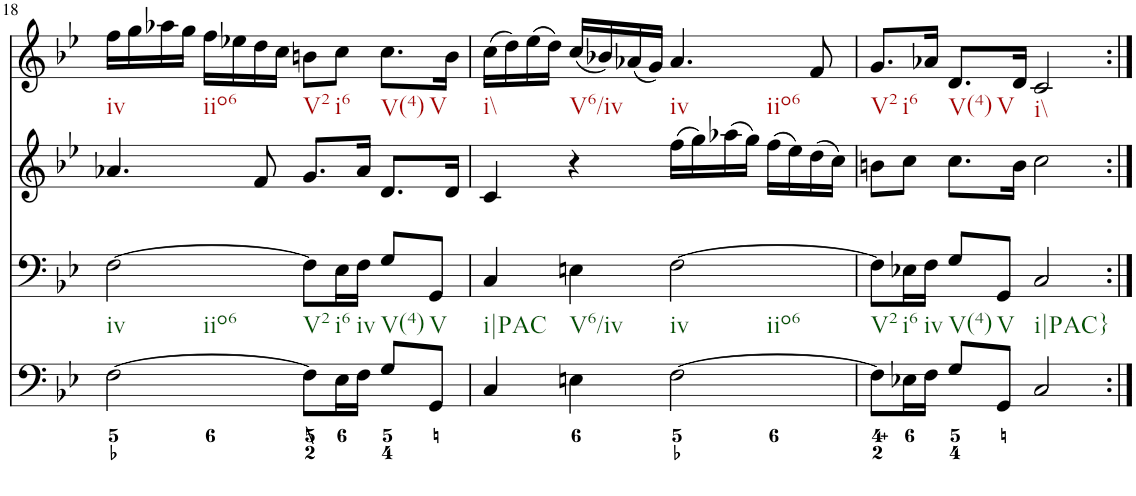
**kern	**kern	**kern	**kern
*part4	*part3	*part2	*part1
*staff4	*staff3	*staff2	*staff1
*I"violn	*I"violn	*I"cello	*I"organ
!!LO:PB:g=z
*clefF4	*clefF4	*clefG2	*clefG2
*k[b-e-]	*k[b-e-]	*k[b-e-]	*k[b-e-]
*g:	*g:	*g:	*g:
*M4/4	*M4/4	*M4/4	*M4/4
*met(c)	*met(c)	*met(c)	*met(c)
=18	=18	=18	=18
!	!	!	!LO:TX:b:t=iv
!	!LO:TX:b:t=iv	!	!
!	!LO:TX:b:t=iio6	!	!
[2F\	[2F\	4.a-X/	16ff\LL
.	.	.	16gg\
.	.	.	16aa-X\
.	.	.	16gg\JJ
!	!	!	!LO:TX:b:t=iio6
.	.	.	16ff\LL
.	.	.	16ee-X\
.	.	8f/	16dd\
.	.	.	16cc\JJ
!	!	!	!LO:TX:b:t=V2
!	!LO:TX:b:t=V2	!	!
8F\L]	8F\L]	8.g/L	8bn\L
!	!	!	!LO:TX:b:t=i6
!	!LO:TX:b:t=i6	!	!
16E-\L	16E-\L	.	8cc\J
!	!LO:TX:b:t=iv	!	!
16F\JJ	16F\JJ	16a-/Jk	.
!	!	!	!LO:TX:b:t=V(4)
!	!	!	!LO:TX:b:t=V
!	!LO:TX:b:t=V(4)	!	!
8G/L	8G/L	8.d/L	8.cc\L
!	!LO:TX:b:t=V	!	!
8GG/J	8GG/J	.	.
.	.	16d/Jk	16b\Jk
=19	=19	=19	=19
!	!	!	!LO:TX:b:t=i\\
!	!LO:TX:b:t=i|PAC	!	!
4C/	4C/	4c/	(16cc\LL
.	.	.	16dd\)
.	.	.	(16ee-\
.	.	.	16dd\JJ)
!	!	!	!LO:TX:b:t=V6/iv
!	!LO:TX:b:t=V6/iv	!	!
4En\	4En\	4r	(16cc/LL
.	.	.	16b-X/)
.	.	.	(16a-X/
.	.	.	16g/JJ)
!	!	!	!LO:TX:b:t=iv
!	!	!	!LO:TX:b:t=iio6
!	!LO:TX:b:t=iv	!	!
!	!LO:TX:b:t=iio6	!	!
[2F\	[2F\	(16ff\LL	4.a-/
.	.	16gg\)	.
.	.	(16aa-X\	.
.	.	16gg\JJ)	.
.	.	(16ff\LL	.
.	.	16ee-\)	.
.	.	(16dd\	8f/
.	.	16cc\JJ)	.
=20	=20	=20	=20
!	!	!	!LO:TX:b:t=V2
!	!	!	!LO:TX:b:t=i6
!	!LO:TX:b:t=V2	!	!
8F\L]	8F\L]	8bn\L	8.g/L
!	!LO:TX:b:t=i6	!	!
16E-X\L	16E-X\L	8cc\J	.
!	!LO:TX:b:t=iv	!	!
16F\JJ	16F\JJ	.	16a-X/Jk
!	!	!	!LO:TX:b:t=V(4)
!	!	!	!LO:TX:b:t=V
!	!LO:TX:b:t=V(4)	!	!
8G/L	8G/L	8.cc\L	8.d/L
!	!LO:TX:b:t=V	!	!
8GG/J	8GG/J	.	.
.	.	16b\Jk	16d/Jk
!	!	!	!LO:TX:b:t=i\\
!	!LO:TX:b:t=i|PAC}	!	!
2C/	2C/	2cc\	2c/
=:|!	=:|!	=:|!	=:|!
*-	*-	*-	*-
